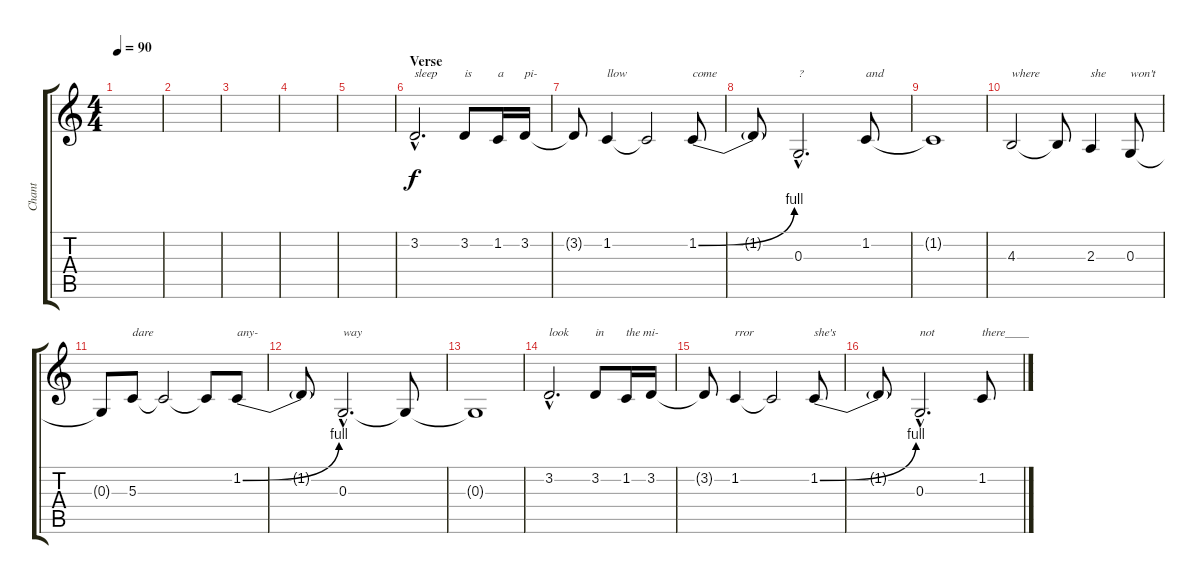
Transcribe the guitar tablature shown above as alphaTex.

\track ("Chant" "Chant") {instrument accordion}
\staff {score tabs}
\tuning (E4 B3 G3 D3 A2 E2) {hide}
\ts (4 4)
\tempo 90
\clef g2
\ks c
|
|
|
|
|
\section ("" "Verse")
3.2{hac}.2{d txt "sleep"} 3.2.8{txt "is"} 1.2.16{txt "a"} 3.2.16{txt "pi-"} |
3.2{t}.8 1.2.4{txt "llow"} 1.2{t}.2 1.2{be (bend 0 0 60 4)}.8{txt "come"} |
1.2{t}.8 0.3{hac}.2{d txt "?"} 1.2.8{txt "and"} |
1.2{t}.1 |
4.3.2{txt "where"} 4.3{t}.8 2.3.4{txt "she"} 0.3.8{txt "won't"} |
0.3{t}.8 5.3.8{txt "dare"} 5.3{t}.2 5.3{t}.8 1.2{be (bend 0 0 60 4)}.8{txt "any-"} |
1.2{t}.8 0.3{hac}.2{d txt "way"} 0.3{t}.8 |
0.3{t}.1 |
3.2{hac}.2{d txt "look"} 3.2.8{txt "in"} 1.2.16{txt "the mi-"} 3.2.16 |
3.2{t}.8 1.2.4{txt "rror"} 1.2{t}.2 1.2{be (bend 0 0 60 4)}.8{txt "she's"} |
1.2{t}.8 0.3{hac}.2{d txt "not"} 1.2.8{txt "there____"}
